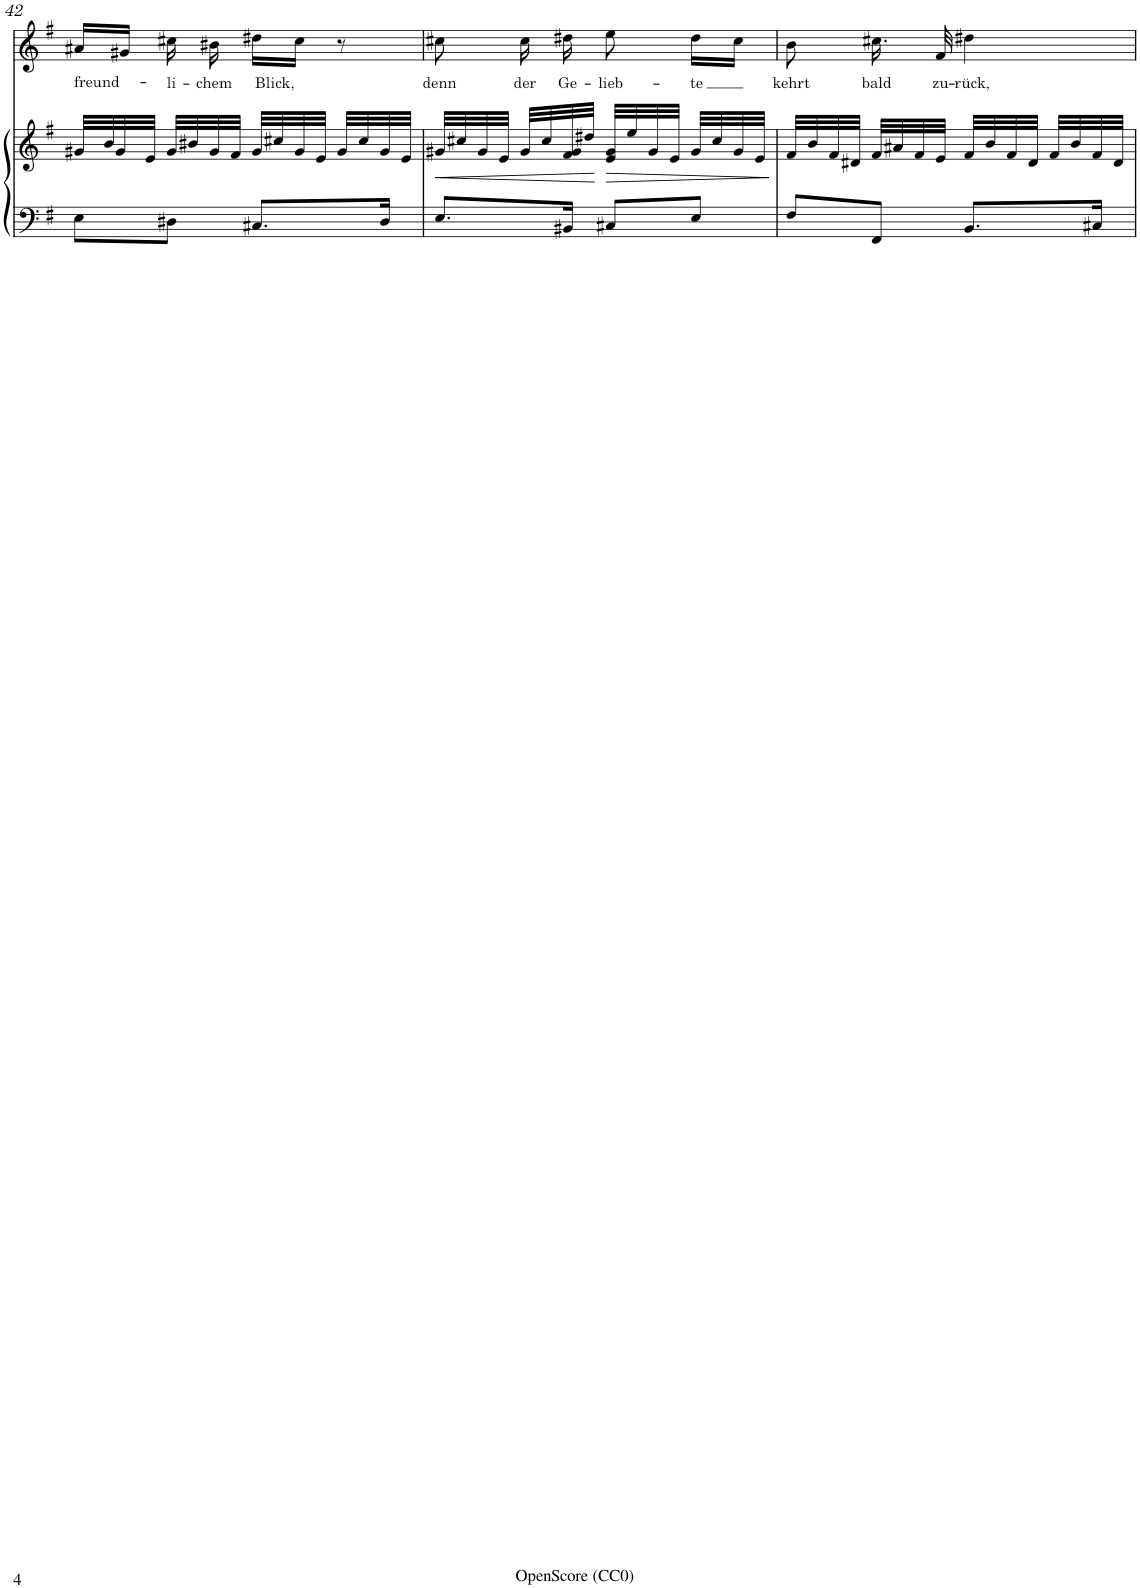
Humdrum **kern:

**kern	**kern	**dynam	**kern	**text
*part2	*part2	*part2	*part1	*part1
*staff3	*staff2	*staff2/3	*staff1	*staff1
*I"Piano	*	*	*I"Voice	*
*I'Pno	*	*	*	*
!!LO:PB:g=z
*clefF4	*clefG2	*	*clefG2	*
*k[f#]	*k[f#]	*	*k[f#]	*
*M2/4	*M2/4	*	*M2/4	*
=42	=42	=42	=42	=42
!	!	!	!	!LO:LY:b
8E\L	32g#X/LLL	.	16a#X/LL	freund-
.	32b/	.	.	.
.	32g#/	.	16g#X/JJ	.
.	32e/JJJ	.	.	.
!	!	!	!	!LO:LY:b
8D#X\J	32g#/LLL	.	16cc#X\	-li-
.	32b#X/	.	.	.
!	!	!	!	!LO:LY:b
.	32g#/	.	16b#X\	-chem
.	32f#/JJJ	.	.	.
!	!	!	!	!LO:LY:b
8.C#X/L	32g#/LLL	.	16dd#X\LL	Blick,
.	32cc#X/	.	.	.
.	32g#/	.	16cc#\JJ	.
.	32e/JJJ	.	.	.
.	32g#/LLL	.	8r	.
.	32cc#/	.	.	.
16D#/Jk	32g#/	.	.	.
.	32e/JJJ	.	.	.
=43	=43	=43	=43	=43
!	!	!LO:HP:b	!	!LO:LY:b
8.E/L	32g#X/LLL	<	8cc#X\	denn
.	32cc#X/	.	.	.
.	32g#/	.	.	.
.	32e/JJJ	.	.	.
!	!	!	!	!LO:LY:b
.	32g#/LLL	.	16cc#\	der
.	32cc#/	.	.	.
!	!	!	!	!LO:LY:b
16BB#X/Jk	32f#/ 32g#/	.	16dd#X\	Ge-
.	32dd#X/JJJ	.	.	.
!	!	!LO:HP:n=1:b	!	!LO:LY:b
8C#X/L	32e/ 32g#/LLL	[ >	8ee\	-lieb-
.	32ee/	.	.	.
.	32g#/	.	.	.
.	32e/JJJ	.	.	.
!	!	!	!	!LO:LY:b
8E/J	32g#/LLL	.	16dd#\LL	-te
.	32cc#/	.	.	.
.	32g#/	.	16cc#\JJ	.
.	32e/JJJ	.	.	.
.	.	]	.	.
=44	=44	=44	=44	=44
!	!	!	!	!LO:LY:b
8F#/L	32f#/LLL	.	8b\	kehrt
.	32b/	.	.	.
.	32f#/	.	.	.
.	32d#X/JJJ	.	.	.
!	!	!	!	!LO:LY:b
8FF#/J	32f#/LLL	.	16.cc#X\	bald
.	32a#X/	.	.	.
.	32f#/	.	.	.
!	!	!	!	!LO:LY:b
.	32e/JJJ	.	32f#/	zu-
!	!	!	!	!LO:LY:b
8.BB/L	32f#/LLL	.	4dd#X\	-rück,
.	32b/	.	.	.
.	32f#/	.	.	.
.	32d#/JJJ	.	.	.
.	32f#/LLL	.	.	.
.	32b/	.	.	.
16C#X/Jk	32f#/	.	.	.
.	32d#/JJJ	.	.	.
=	=	=	=	=
*-	*-	*-	*-	*-
